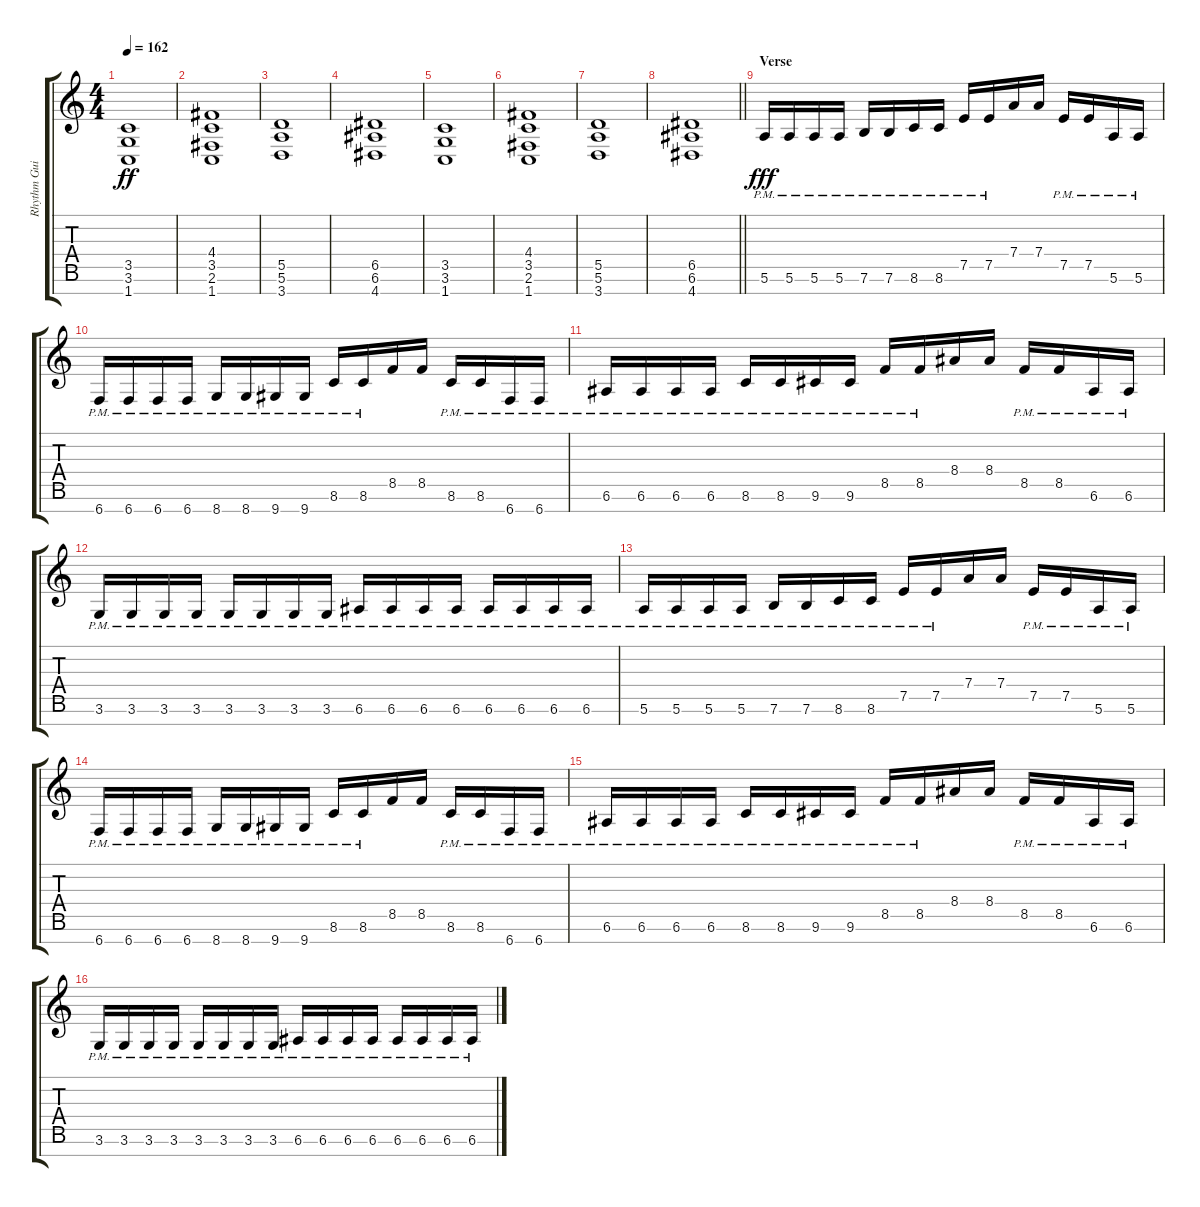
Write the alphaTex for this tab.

\track ("Rhythm Guitar 2" "Rhythm Gui") {instrument overdrivenguitar}
\staff {score tabs}
\tuning (E4 B3 G3 D3 A2 E2 B1) {hide}
\ts (4 4)
\tempo 162
\clef g2
\ks c
(3.5 3.6 1.7).1{dy ff} |
(4.4 3.5 2.6 1.7).1 |
(5.5 5.6 3.7).1 |
(6.5 6.6 4.7).1 |
(3.5 3.6 1.7).1 |
(4.4 3.5 2.6 1.7).1 |
(5.5 5.6 3.7).1 |
\barLineRight lightlight
(6.5 6.6 4.7).1 |
\section ("" "Verse")
5.6{pm}.16{dy fff} 5.6{pm}.16 5.6{pm}.16 5.6{pm}.16 7.6{pm}.16 7.6{pm}.16 8.6{pm}.16 8.6{pm}.16 7.5{pm}.16 7.5{pm}.16 7.4.16 7.4.16 7.5{pm}.16 7.5{pm}.16 5.6{pm}.16 5.6{pm}.16 |
6.7{pm}.16 6.7{pm}.16 6.7{pm}.16 6.7{pm}.16 8.7{pm}.16 8.7{pm}.16 9.7{pm}.16 9.7{pm}.16 8.6{pm}.16 8.6{pm}.16 8.5.16 8.5.16 8.6{pm}.16 8.6{pm}.16 6.7{pm}.16 6.7{pm}.16 |
6.6{pm}.16 6.6{pm}.16 6.6{pm}.16 6.6{pm}.16 8.6{pm}.16 8.6{pm}.16 9.6{pm}.16 9.6{pm}.16 8.5{pm}.16 8.5{pm}.16 8.4.16 8.4.16 8.5{pm}.16 8.5{pm}.16 6.6{pm}.16 6.6{pm}.16 |
3.6{pm}.16 3.6{pm}.16 3.6{pm}.16 3.6{pm}.16 3.6{pm}.16 3.6{pm}.16 3.6{pm}.16 3.6{pm}.16 6.6{pm}.16 6.6{pm}.16 6.6{pm}.16 6.6{pm}.16 6.6{pm}.16 6.6{pm}.16 6.6{pm}.16 6.6{pm}.16 |
5.6{pm}.16 5.6{pm}.16 5.6{pm}.16 5.6{pm}.16 7.6{pm}.16 7.6{pm}.16 8.6{pm}.16 8.6{pm}.16 7.5{pm}.16 7.5{pm}.16 7.4.16 7.4.16 7.5{pm}.16 7.5{pm}.16 5.6{pm}.16 5.6{pm}.16 |
6.7{pm}.16 6.7{pm}.16 6.7{pm}.16 6.7{pm}.16 8.7{pm}.16 8.7{pm}.16 9.7{pm}.16 9.7{pm}.16 8.6{pm}.16 8.6{pm}.16 8.5.16 8.5.16 8.6{pm}.16 8.6{pm}.16 6.7{pm}.16 6.7{pm}.16 |
6.6{pm}.16 6.6{pm}.16 6.6{pm}.16 6.6{pm}.16 8.6{pm}.16 8.6{pm}.16 9.6{pm}.16 9.6{pm}.16 8.5{pm}.16 8.5{pm}.16 8.4.16 8.4.16 8.5{pm}.16 8.5{pm}.16 6.6{pm}.16 6.6{pm}.16 |
3.6{pm}.16 3.6{pm}.16 3.6{pm}.16 3.6{pm}.16 3.6{pm}.16 3.6{pm}.16 3.6{pm}.16 3.6{pm}.16 6.6{pm}.16 6.6{pm}.16 6.6{pm}.16 6.6{pm}.16 6.6{pm}.16 6.6{pm}.16 6.6{pm}.16 6.6{pm}.16
